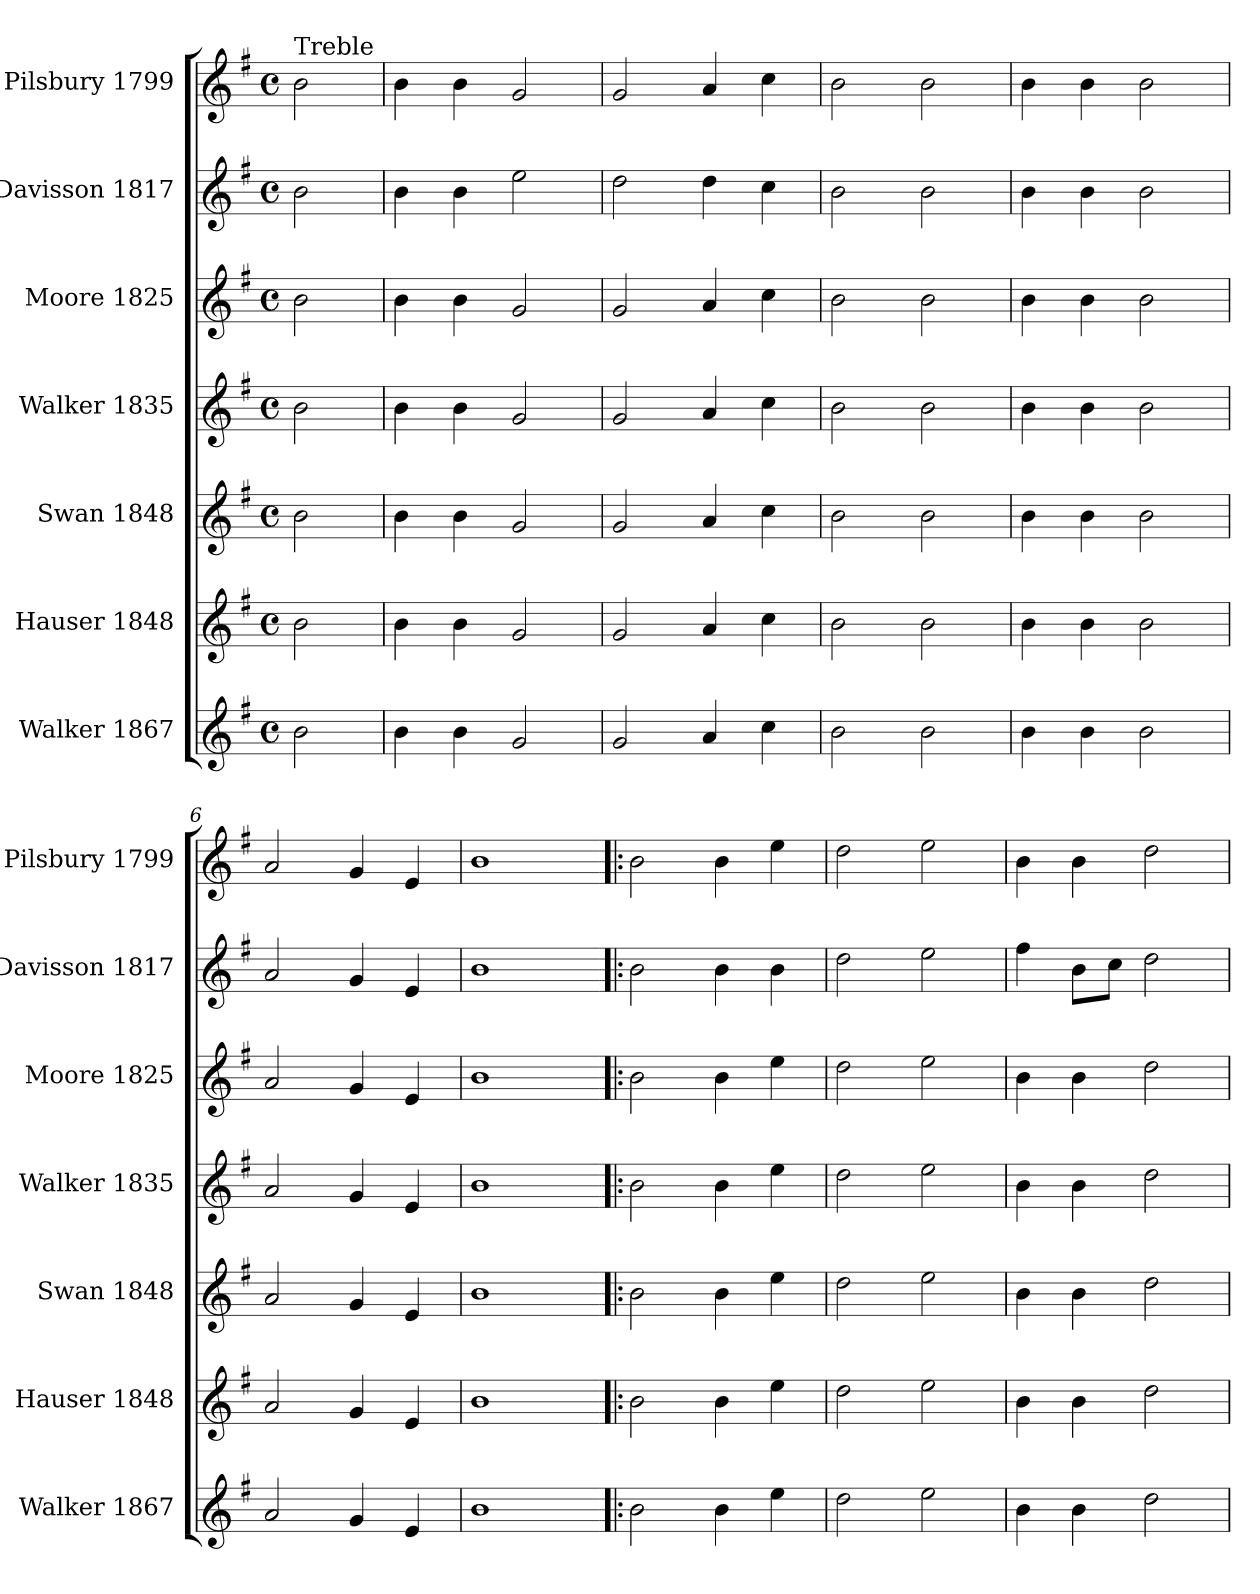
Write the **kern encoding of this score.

**kern	**kern	**kern	**kern	**kern	**kern	**kern
*part7	*part6	*part5	*part4	*part3	*part2	*part1
*staff7	*staff6	*staff5	*staff4	*staff3	*staff2	*staff1
*I"Walker 1867	*I"Hauser 1848	*I"Swan 1848	*I"Walker 1835	*I"Moore 1825	*I"Davisson 1817	*I"Pilsbury 1799
*I'Walker 1867	*I'Hauser 1848	*I'Swan 1848	*I'Walker 1835	*I'Moore 1825	*I'Davisson 1817	*I'Pilsbury 1799
*clefG2	*clefG2	*clefG2	*clefG2	*clefG2	*clefG2	*clefG2
*k[f#]	*k[f#]	*k[f#]	*k[f#]	*k[f#]	*k[f#]	*k[f#]
*M4/4	*M4/4	*M4/4	*M4/4	*M4/4	*M4/4	*M4/4
*met(c)	*met(c)	*met(c)	*met(c)	*met(c)	*met(c)	*met(c)
*MM150	*MM150	*MM150	*MM150	*MM150	*MM150	*MM150
=1	=1	=1	=1	=1	=1	=1
!	!	!	!	!	!	!LO:TX:a:t=Treble
2b!\	2b!\	2b!\	2b!\	2b!\	2b!\	2b!\
=2	=2	=2	=2	=2	=2	=2
4b!\	4b!\	4b!\	4b!\	4b!\	4b!\	4b!\
4b!\	4b!\	4b!\	4b!\	4b!\	4b!\	4b!\
2g!/	2g!/	2g!/	2g!/	2g!/	2ee!i\	2g!/
=3	=3	=3	=3	=3	=3	=3
2g!/	2g!/	2g!/	2g!/	2g!/	2dd!i\	2g!/
4a!/	4a!/	4a!/	4a!/	4a!/	4dd!i\	4a!/
4cc!\	4cc!\	4cc!\	4cc!\	4cc!\	4cc!\	4cc!\
=4	=4	=4	=4	=4	=4	=4
2b!\	2b!\	2b!\	2b!\	2b!\	2b!\	2b!\
2b!\	2b!\	2b!\	2b!\	2b!\	2b!\	2b!\
=5	=5	=5	=5	=5	=5	=5
4b!\	4b!\	4b!\	4b!\	4b!\	4b!\	4b!\
4b!\	4b!\	4b!\	4b!\	4b!\	4b!\	4b!\
2b!\	2b!\	2b!\	2b!\	2b!\	2b!\	2b!\
=6	=6	=6	=6	=6	=6	=6
2a!/	2a!/	2a!/	2a!/	2a!/	2a!/	2a!/
4g!/	4g!/	4g!/	4g!/	4g!/	4g!/	4g!/
4e!/	4e!/	4e!/	4e!/	4e!/	4e!/	4e!/
=7	=7	=7	=7	=7	=7	=7
1b!	1b!	1b!	1b!	1b!	1b!	1b!
=8!|:	=8!|:	=8!|:	=8!|:	=8!|:	=8!|:	=8!|:
2b!\	2b!\	2b!\	2b!\	2b!\	2b!\	2b!\
4b!\	4b!\	4b!\	4b!\	4b!\	4b!\	4b!\
4ee!\	4ee!\	4ee!\	4ee!\	4ee!\	4b!\	4ee!\
=9	=9	=9	=9	=9	=9	=9
2dd!\	2dd!\	2dd!\	2dd!\	2dd!\	2dd!\	2dd!\
2ee!\	2ee!\	2ee!\	2ee!\	2ee!\	2ee!\	2ee!\
=10	=10	=10	=10	=10	=10	=10
4b!\	4b!\	4b!\	4b!\	4b!\	4ff#!i\	4b!\
4b!\	4b!\	4b!\	4b!\	4b!\	8b!\L	4b!\
.	.	.	.	.	8cc!i\J	.
2dd!\	2dd!\	2dd!\	2dd!\	2dd!\	2dd!\	2dd!\
=	=	=	=	=	=	=
*-	*-	*-	*-	*-	*-	*-
